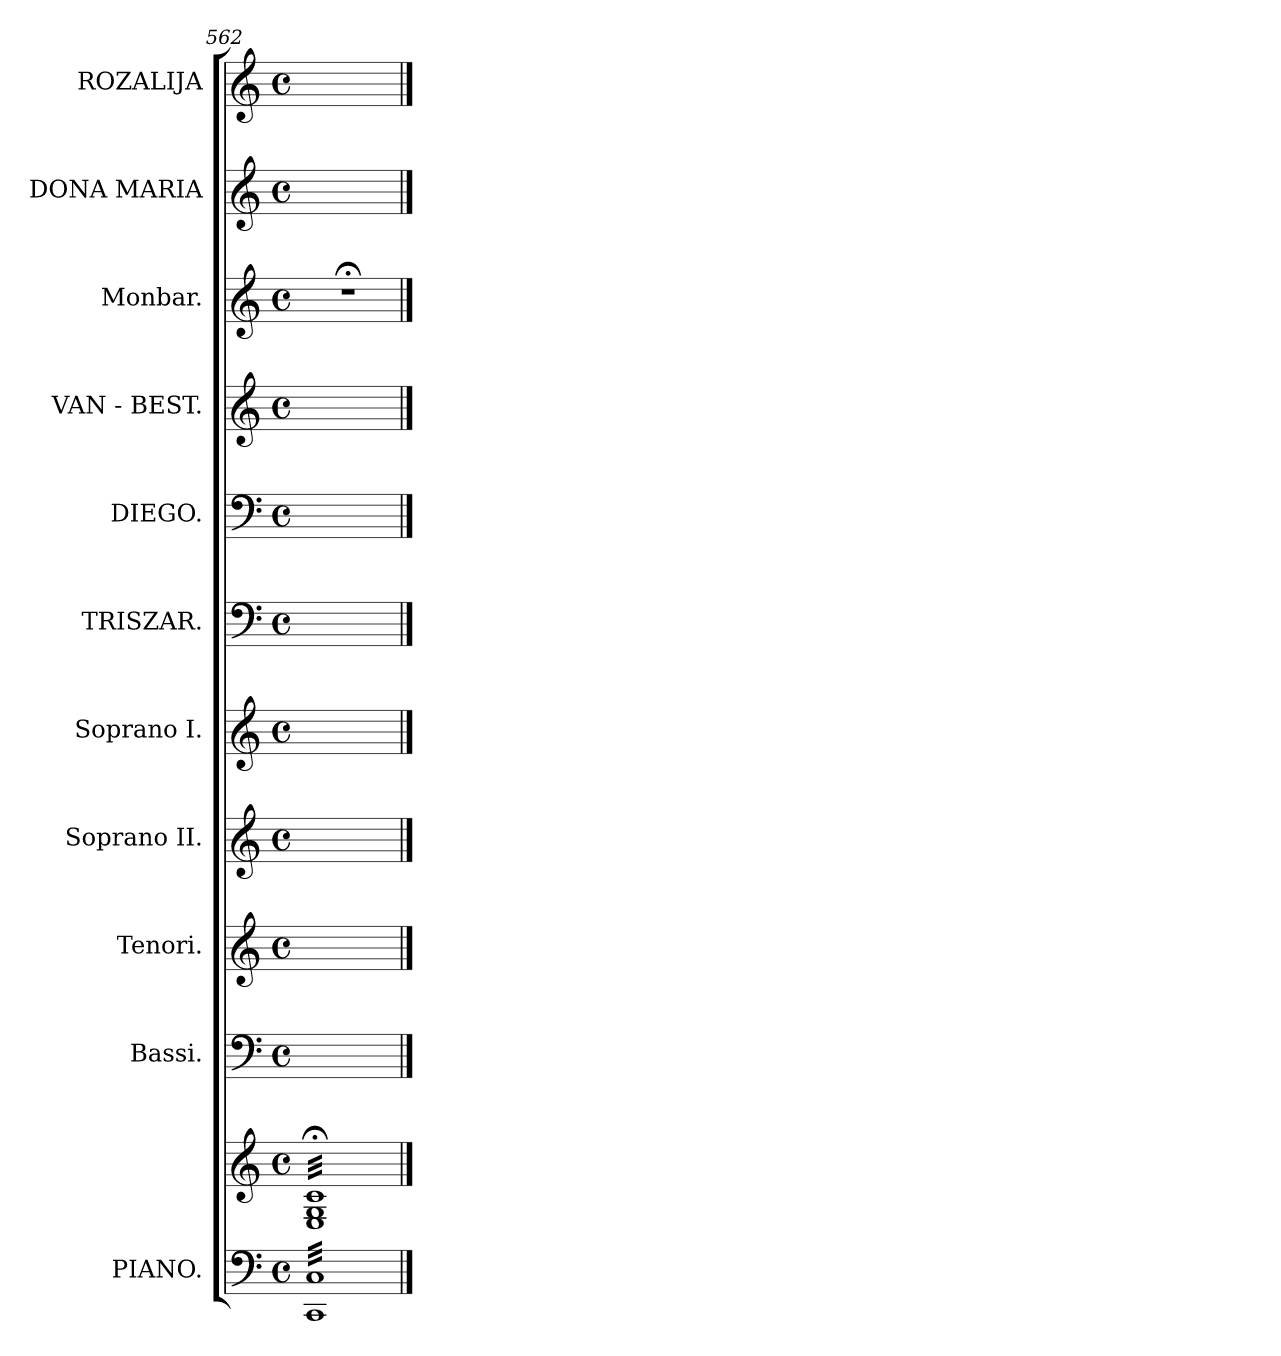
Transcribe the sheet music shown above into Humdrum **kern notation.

**kern	**kern	**kern	**kern	**kern	**kern	**kern	**kern	**kern	**kern	**kern	**kern
*part11	*part11	*part10	*part9	*part8	*part7	*part6	*part5	*part4	*part3	*part2	*part1
*staff12	*staff11	*staff10	*staff9	*staff8	*staff7	*staff6	*staff5	*staff4	*staff3	*staff2	*staff1
*I"PIANO.	*	*I"Bassi.	*I"Tenori.	*I"Soprano II.	*I"Soprano I.	*I"TRISZAR.	*I"DIEGO.	*I"VAN - BEST.	*I"Monbar.	*I"DONA MARIA	*I"ROZALIJA
*I'Pno	*	*	*	*I'S	*I'S	*	*	*	*	*	*
*clefF4	*clefG2	*clefF4	*clefG2	*clefG2	*clefG2	*clefF4	*clefF4	*clefG2	*clefG2	*clefG2	*clefG2
*	*	*	*ITrd8c12	*	*	*	*	*ITrd8c12	*ITrd8c12	*	*
*k[]	*k[]	*k[]	*k[]	*k[]	*k[]	*k[]	*k[]	*k[]	*k[]	*k[]	*k[]
*C:	*C:	*C:	*C:	*C:	*C:	*C:	*C:	*C:	*C:	*C:	*C:
*M4/4	*M4/4	*M4/4	*M4/4	*M4/4	*M4/4	*M4/4	*M4/4	*M4/4	*M4/4	*M4/4	*M4/4
*met(c)	*met(c)	*met(c)	*met(c)	*met(c)	*met(c)	*met(c)	*met(c)	*met(c)	*met(c)	*met(c)	*met(c)
=562	=562	=562	=562	=562	=562	=562	=562	=562	=562	=562	=562
*tremolo	*	*	*	*	*	*	*	*	*	*	*
*	*tremolo	*	*	*	*	*	*	*	*	*	*
32CC/ 32C/LLL	32E;</ 32G;</ 32c;</LLL	1ryy	1ryy	1ryy	1ryy	1ryy	1ryy	1ryy	1r;<	1ryy	1ryy
32CC/ 32C/	32E;</ 32G;</ 32c;</	.	.	.	.	.	.	.	.	.	.
32CC/ 32C/	32E;</ 32G;</ 32c;</	.	.	.	.	.	.	.	.	.	.
32CC/ 32C/	32E;</ 32G;</ 32c;</	.	.	.	.	.	.	.	.	.	.
32CC/ 32C/	32E;</ 32G;</ 32c;</	.	.	.	.	.	.	.	.	.	.
32CC/ 32C/	32E;</ 32G;</ 32c;</	.	.	.	.	.	.	.	.	.	.
32CC/ 32C/	32E;</ 32G;</ 32c;</	.	.	.	.	.	.	.	.	.	.
32CC/ 32C/	32E;</ 32G;</ 32c;</	.	.	.	.	.	.	.	.	.	.
32CC/ 32C/	32E;</ 32G;</ 32c;</	.	.	.	.	.	.	.	.	.	.
32CC/ 32C/	32E;</ 32G;</ 32c;</	.	.	.	.	.	.	.	.	.	.
32CC/ 32C/	32E;</ 32G;</ 32c;</	.	.	.	.	.	.	.	.	.	.
32CC/ 32C/	32E;</ 32G;</ 32c;</	.	.	.	.	.	.	.	.	.	.
32CC/ 32C/	32E;</ 32G;</ 32c;</	.	.	.	.	.	.	.	.	.	.
32CC/ 32C/	32E;</ 32G;</ 32c;</	.	.	.	.	.	.	.	.	.	.
32CC/ 32C/	32E;</ 32G;</ 32c;</	.	.	.	.	.	.	.	.	.	.
32CC/ 32C/	32E;</ 32G;</ 32c;</	.	.	.	.	.	.	.	.	.	.
32CC/ 32C/	32E;</ 32G;</ 32c;</	.	.	.	.	.	.	.	.	.	.
32CC/ 32C/	32E;</ 32G;</ 32c;</	.	.	.	.	.	.	.	.	.	.
32CC/ 32C/	32E;</ 32G;</ 32c;</	.	.	.	.	.	.	.	.	.	.
32CC/ 32C/	32E;</ 32G;</ 32c;</	.	.	.	.	.	.	.	.	.	.
32CC/ 32C/	32E;</ 32G;</ 32c;</	.	.	.	.	.	.	.	.	.	.
32CC/ 32C/	32E;</ 32G;</ 32c;</	.	.	.	.	.	.	.	.	.	.
32CC/ 32C/	32E;</ 32G;</ 32c;</	.	.	.	.	.	.	.	.	.	.
32CC/ 32C/	32E;</ 32G;</ 32c;</	.	.	.	.	.	.	.	.	.	.
32CC/ 32C/	32E;</ 32G;</ 32c;</	.	.	.	.	.	.	.	.	.	.
32CC/ 32C/	32E;</ 32G;</ 32c;</	.	.	.	.	.	.	.	.	.	.
32CC/ 32C/	32E;</ 32G;</ 32c;</	.	.	.	.	.	.	.	.	.	.
32CC/ 32C/	32E;</ 32G;</ 32c;</	.	.	.	.	.	.	.	.	.	.
32CC/ 32C/	32E;</ 32G;</ 32c;</	.	.	.	.	.	.	.	.	.	.
32CC/ 32C/	32E;</ 32G;</ 32c;</	.	.	.	.	.	.	.	.	.	.
32CC/ 32C/	32E;</ 32G;</ 32c;</	.	.	.	.	.	.	.	.	.	.
32CC/ 32C/JJJ	32E;</ 32G;</ 32c;</JJJ	.	.	.	.	.	.	.	.	.	.
*	*Xtremolo	*	*	*	*	*	*	*	*	*	*
*Xtremolo	*	*	*	*	*	*	*	*	*	*	*
==	==	==	==	==	==	==	==	==	==	==	==
*-	*-	*-	*-	*-	*-	*-	*-	*-	*-	*-	*-
